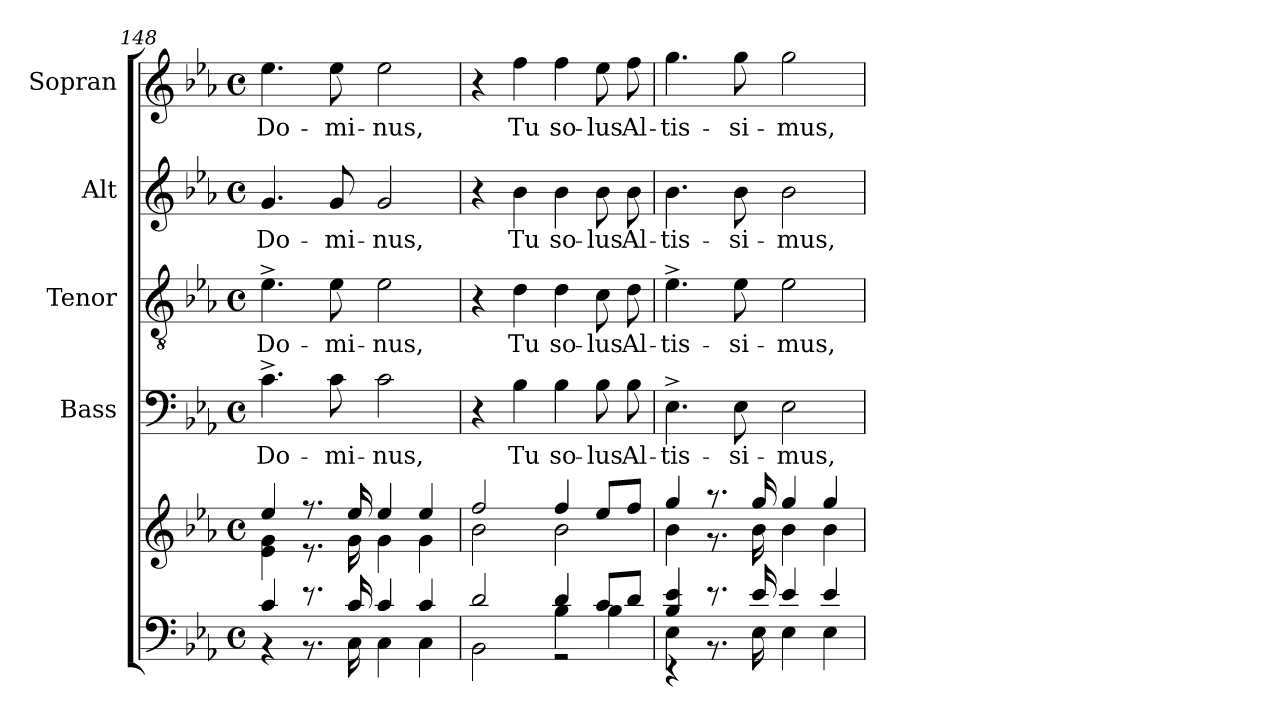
**kern	**kern	**kern	**text	**kern	**text	**kern	**text	**kern	**text
*part5	*part5	*part4	*part4	*part3	*part3	*part2	*part2	*part1	*part1
*staff6	*staff5	*staff4	*staff4	*staff3	*staff3	*staff2	*staff2	*staff1	*staff1
*	*	*I"Bass	*	*I"Tenor	*	*I"Alt	*	*I"Sopran	*
*	*	*I'B.	*	*I'T.	*	*I'A.	*	*I'S.	*
!!LO:LB:g=z
*clefF4	*clefG2	*clefF4	*	*clefGv2	*	*clefG2	*	*clefG2	*
*k[b-e-a-]	*k[b-e-a-]	*k[b-e-a-]	*	*k[b-e-a-]	*	*k[b-e-a-]	*	*k[b-e-a-]	*
*E-:	*E-:	*E-:	*	*E-:	*	*E-:	*	*E-:	*
*M4/4	*M4/4	*M4/4	*	*M4/4	*	*M4/4	*	*M4/4	*
*met(c)	*met(c)	*met(c)	*	*met(c)	*	*met(c)	*	*met(c)	*
=148	=148	=148	=148	=148	=148	=148	=148	=148	=148
*^	*^	*	*	*	*	*	*	*	*
!	!	!	!	!	!LO:LY:b	!	!LO:LY:b	!	!LO:LY:b	!	!LO:LY:b
4c/	4rBB	4ee-/	4e-\ 4g\	4.c^>\	Do-	4.e-^>\	Do-	4.g/	Do-	4.ee-\	Do-
8.r	8.r	8.r	8.r	.	.	.	.	.	.	.	.
!	!	!	!	!	!LO:LY:b	!	!LO:LY:b	!	!LO:LY:b	!	!LO:LY:b
.	.	.	.	8c\	-mi-	8e-\	-mi-	8g/	-mi-	8ee-\	-mi-
16c/	16C\	16ee-/	16g\	.	.	.	.	.	.	.	.
!	!	!	!	!	!LO:LY:b	!	!LO:LY:b	!	!LO:LY:b	!	!LO:LY:b
4c/	4C\	4ee-/	4g\	2c\	-nus,	2e-\	-nus,	2g/	-nus,	2ee-\	-nus,
4c/	4C\	4ee-/	4g\	.	.	.	.	.	.	.	.
=149	=149	=149	=149	=149	=149	=149	=149	=149	=149	=149	=149
*	*^	*	*	*	*	*	*	*	*	*	*
2d/	2ryy	2BB-\	2ff/	2b-\	4r	.	4r	.	4r	.	4r	.
!	!	!	!	!	!	!LO:LY:b	!	!LO:LY:b	!	!LO:LY:b	!	!LO:LY:b
.	.	.	.	.	4B-\	Tu	4d\	Tu	4b-\	Tu	4ff\	Tu
!	!	!	!	!	!	!LO:LY:b	!	!LO:LY:b	!	!LO:LY:b	!	!LO:LY:b
4d/	4B-\	2rGG	4ff/	2b-\	4B-\	so-	4d\	so-	4b-\	so-	4ff\	so-
!	!	!	!	!	!	!LO:LY:b	!	!LO:LY:b	!	!LO:LY:b	!	!LO:LY:b
8c/L	4B-\	.	8ee-/L	.	8B-\	-lus	8c\	-lus	8b-\	-lus	8ee-\	-lus
!	!	!	!	!	!	!LO:LY:b	!	!LO:LY:b	!	!LO:LY:b	!	!LO:LY:b
8d/J	.	.	8ff/J	.	8B-\	Al-	8d\	Al-	8b-\	Al-	8ff\	Al-
=150	=150	=150	=150	=150	=150	=150	=150	=150	=150	=150	=150	=150
!	!	!	!	!	!	!LO:LY:b	!	!LO:LY:b	!	!LO:LY:b	!	!LO:LY:b
4B-/ 4e-/	4E-\	4rDD	4gg/	4b-\	4.E-^>\	-tis-	4.e-^>\	-tis-	4.b-\	-tis-	4.gg\	-tis-
8.r	8.r	2.ryy	8.r	8.r	.	.	.	.	.	.	.	.
!	!	!	!	!	!	!LO:LY:b	!	!LO:LY:b	!	!LO:LY:b	!	!LO:LY:b
.	.	.	.	.	8E-\	-si-	8e-\	-si-	8b-\	-si-	8gg\	-si-
16e-/	16E-\	.	16gg/	16b-\	.	.	.	.	.	.	.	.
!	!	!	!	!	!	!LO:LY:b	!	!LO:LY:b	!	!LO:LY:b	!	!LO:LY:b
4e-/	4E-\	.	4gg/	4b-\	2E-\	-mus,	2e-\	-mus,	2b-\	-mus,	2gg\	-mus,
4e-/	4E-\	.	4gg/	4b-\	.	.	.	.	.	.	.	.
*v	*v	*v	*	*	*	*	*	*	*	*	*	*
*	*v	*v	*	*	*	*	*	*	*	*
=	=	=	=	=	=	=	=	=	=
*-	*-	*-	*-	*-	*-	*-	*-	*-	*-
